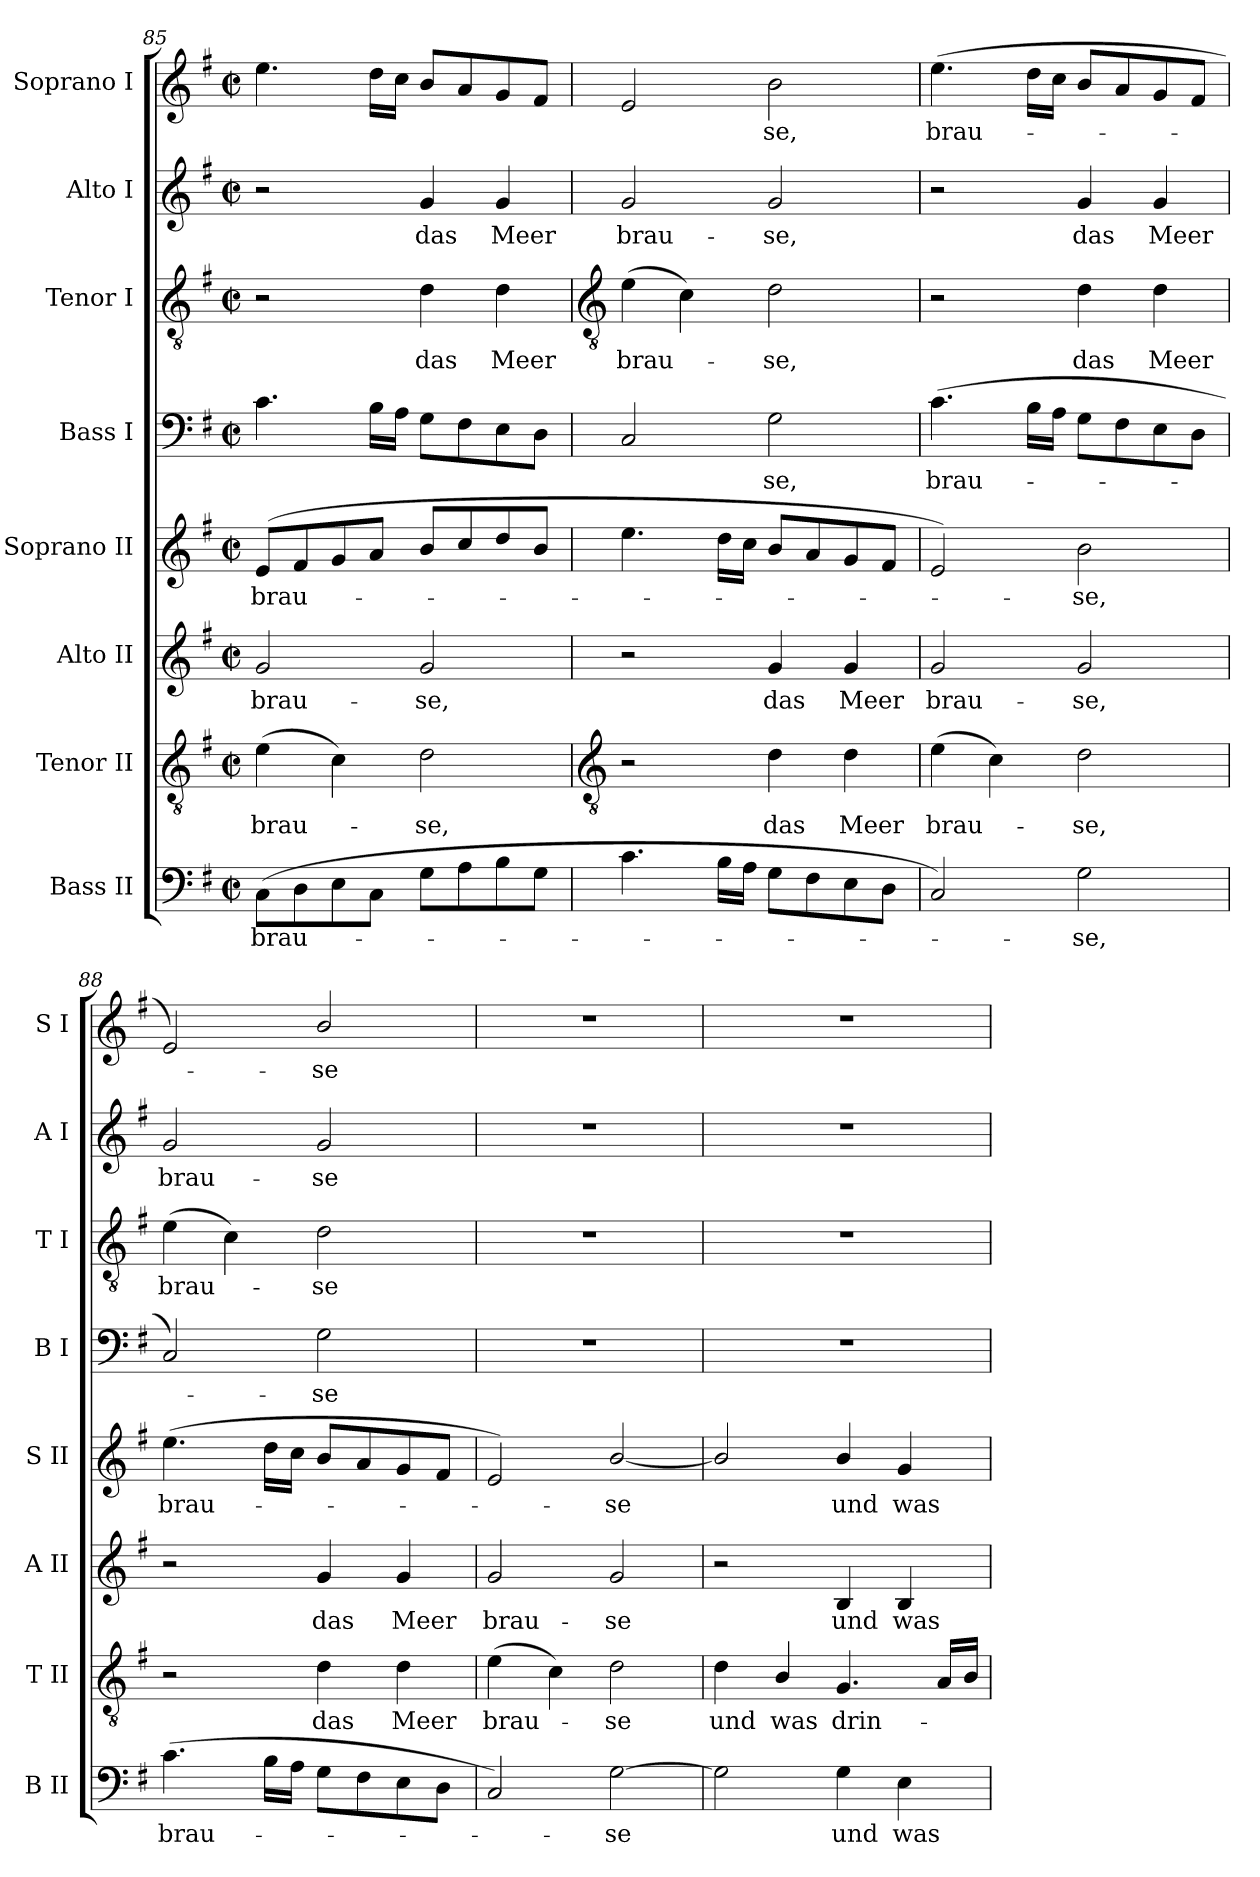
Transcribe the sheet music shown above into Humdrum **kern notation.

**kern	**text	**kern	**text	**kern	**text	**kern	**text	**kern	**text	**kern	**text	**kern	**text	**kern	**text
*part8	*part8	*part7	*part7	*part6	*part6	*part5	*part5	*part4	*part4	*part3	*part3	*part2	*part2	*part1	*part1
*staff8	*staff8	*staff7	*staff7	*staff6	*staff6	*staff5	*staff5	*staff4	*staff4	*staff3	*staff3	*staff2	*staff2	*staff1	*staff1
*I"Bass II	*	*I"Tenor II	*	*I"Alto II	*	*I"Soprano II	*	*I"Bass I	*	*I"Tenor I	*	*I"Alto I	*	*I"Soprano I	*
*I'B II	*	*I'T II	*	*I'A II	*	*I'S II	*	*I'B I	*	*I'T I	*	*I'A I	*	*I'S I	*
*clefF4	*	*clefGv2	*	*clefG2	*	*clefG2	*	*clefF4	*	*clefGv2	*	*clefG2	*	*clefG2	*
*k[f#]	*	*k[f#]	*	*k[f#]	*	*k[f#]	*	*k[f#]	*	*k[f#]	*	*k[f#]	*	*k[f#]	*
*G:	*	*G:	*	*G:	*	*G:	*	*G:	*	*G:	*	*G:	*	*G:	*
*M2/2	*	*M2/2	*	*M2/2	*	*M2/2	*	*M2/2	*	*M2/2	*	*M2/2	*	*M2/2	*
*met(c|)	*	*met(c|)	*	*met(c|)	*	*met(c|)	*	*met(c|)	*	*met(c|)	*	*met(c|)	*	*met(c|)	*
=85	=85	=85	=85	=85	=85	=85	=85	=85	=85	=85	=85	=85	=85	=85	=85
!	!LO:LY:b	!	!LO:LY:b	!	!LO:LY:b	!	!LO:LY:b	!	!	!	!	!	!	!	!
(>8CL	brau-	(>4e	brau-	2g	brau-	(<8eL	brau-	4.c	.	2r	.	2r	.	4.ee	.
8D	.	.	.	.	.	8f#	.	.	.	.	.	.	.	.	.
8E	.	4c)	.	.	.	8g	.	.	.	.	.	.	.	.	.
8CJ	.	.	.	.	.	8aJ	.	16BLL	.	.	.	.	.	16ddLL	.
.	.	.	.	.	.	.	.	16AJJ	.	.	.	.	.	16ccJJ	.
!	!	!	!LO:LY:b	!	!LO:LY:b	!	!	!	!	!	!LO:LY:b	!	!LO:LY:b	!	!
8GL	.	2d	se,	2g	-se,	8b/L	.	8GL	.	4d	das	4g	das	8bL	.
8A	.	.	.	.	.	8cc/	.	8F#	.	.	.	.	.	8a	.
!	!	!	!	!	!	!	!	!	!	!	!LO:LY:b	!	!LO:LY:b	!	!
8B	.	.	.	.	.	8dd/	.	8E	.	4d	Meer	4g	Meer	8g	.
8GJ	.	.	.	.	.	8b/J	.	8DJ	.	.	.	.	.	8f#J	.
!!LO:LB:g=z
=86	=86	=86	=86	=86	=86	=86	=86	=86	=86	=86	=86	=86	=86	=86	=86
*	*	*clefGv2	*	*	*	*	*	*	*	*clefGv2	*	*	*	*	*
!	!	!	!	!	!	!	!	!	!	!	!LO:LY:b	!	!LO:LY:b	!	!
4.c	.	2r	.	2r	.	4.ee	.	2C	.	(>4e	brau-	2g	brau-	2e	.
.	.	.	.	.	.	.	.	.	.	4c)	.	.	.	.	.
16BLL	.	.	.	.	.	16ddLL	.	.	.	.	.	.	.	.	.
16AJJ	.	.	.	.	.	16ccJJ	.	.	.	.	.	.	.	.	.
!	!	!	!LO:LY:b	!	!LO:LY:b	!	!	!	!LO:LY:b	!	!LO:LY:b	!	!LO:LY:b	!	!LO:LY:b
8GL	.	4d	das	4g	das	8bL	.	2G	se,	2d	se,	2g	-se,	2b	se,
8F#	.	.	.	.	.	8a	.	.	.	.	.	.	.	.	.
!	!	!	!LO:LY:b	!	!LO:LY:b	!	!	!	!	!	!	!	!	!	!
8E	.	4d	Meer	4g	Meer	8g	.	.	.	.	.	.	.	.	.
8DJ	.	.	.	.	.	8f#J	.	.	.	.	.	.	.	.	.
=87	=87	=87	=87	=87	=87	=87	=87	=87	=87	=87	=87	=87	=87	=87	=87
!	!	!	!LO:LY:b	!	!LO:LY:b	!	!	!	!LO:LY:b	!	!	!	!	!	!LO:LY:b
2C)	.	(>4e	brau-	2g	brau-	2e)	.	(>4.c	brau-	2r	.	2r	.	(<4.ee	brau-
.	.	4c)	.	.	.	.	.	.	.	.	.	.	.	.	.
.	.	.	.	.	.	.	.	16BLL	.	.	.	.	.	16ddLL	.
.	.	.	.	.	.	.	.	16AJJ	.	.	.	.	.	16ccJJ	.
!	!LO:LY:b	!	!LO:LY:b	!	!LO:LY:b	!	!LO:LY:b	!	!	!	!LO:LY:b	!	!LO:LY:b	!	!
2G	se,	2d	se,	2g	-se,	2b	se,	8GL	.	4d	das	4g	das	8bL	.
.	.	.	.	.	.	.	.	8F#	.	.	.	.	.	8a	.
!	!	!	!	!	!	!	!	!	!	!	!LO:LY:b	!	!LO:LY:b	!	!
.	.	.	.	.	.	.	.	8E	.	4d	Meer	4g	Meer	8g	.
.	.	.	.	.	.	.	.	8DJ	.	.	.	.	.	8f#J	.
=88	=88	=88	=88	=88	=88	=88	=88	=88	=88	=88	=88	=88	=88	=88	=88
!	!LO:LY:b	!	!	!	!	!	!LO:LY:b	!	!	!	!LO:LY:b	!	!LO:LY:b	!	!
(>4.c	brau-	2r	.	2r	.	(<4.ee	brau-	2C)	.	(>4e	brau-	2g	brau-	2e)	.
.	.	.	.	.	.	.	.	.	.	4c)	.	.	.	.	.
16BLL	.	.	.	.	.	16ddLL	.	.	.	.	.	.	.	.	.
16AJJ	.	.	.	.	.	16ccJJ	.	.	.	.	.	.	.	.	.
!	!	!	!LO:LY:b	!	!LO:LY:b	!	!	!	!LO:LY:b	!	!LO:LY:b	!	!LO:LY:b	!	!LO:LY:b
8GL	.	4d	das	4g	das	8bL	.	2G	se	2d	se	2g	-se	2b/	se
8F#	.	.	.	.	.	8a	.	.	.	.	.	.	.	.	.
!	!	!	!LO:LY:b	!	!LO:LY:b	!	!	!	!	!	!	!	!	!	!
8E	.	4d	Meer	4g	Meer	8g	.	.	.	.	.	.	.	.	.
8DJ	.	.	.	.	.	8f#J	.	.	.	.	.	.	.	.	.
=89	=89	=89	=89	=89	=89	=89	=89	=89	=89	=89	=89	=89	=89	=89	=89
!	!	!	!LO:LY:b	!	!LO:LY:b	!	!	!	!	!	!	!	!	!	!
2C)	.	(>4e	brau-	2g	brau-	2e)	.	1r	.	1r	.	1r	.	1r	.
.	.	4c)	.	.	.	.	.	.	.	.	.	.	.	.	.
!	!LO:LY:b	!	!LO:LY:b	!	!LO:LY:b	!	!LO:LY:b	!	!	!	!	!	!	!	!
[2G	se	2d	se	2g	-se	[2b/	se	.	.	.	.	.	.	.	.
=90	=90	=90	=90	=90	=90	=90	=90	=90	=90	=90	=90	=90	=90	=90	=90
!	!	!	!LO:LY:b	!	!	!	!	!	!	!	!	!	!	!	!
2G]	.	4d	und	2r	.	2b/]	.	1r	.	1r	.	1r	.	1r	.
!	!	!	!LO:LY:b	!	!	!	!	!	!	!	!	!	!	!	!
.	.	4B/	was	.	.	.	.	.	.	.	.	.	.	.	.
!	!LO:LY:b	!	!LO:LY:b	!	!LO:LY:b	!	!LO:LY:b	!	!	!	!	!	!	!	!
4G	und	4.G	drin-	4B	und	4b/	und	.	.	.	.	.	.	.	.
!	!LO:LY:b	!	!	!	!LO:LY:b	!	!LO:LY:b	!	!	!	!	!	!	!	!
4E	was	.	.	4B	was	4g	was	.	.	.	.	.	.	.	.
.	.	16ALL	.	.	.	.	.	.	.	.	.	.	.	.	.
.	.	16BJJ	.	.	.	.	.	.	.	.	.	.	.	.	.
=	=	=	=	=	=	=	=	=	=	=	=	=	=	=	=
*-	*-	*-	*-	*-	*-	*-	*-	*-	*-	*-	*-	*-	*-	*-	*-
